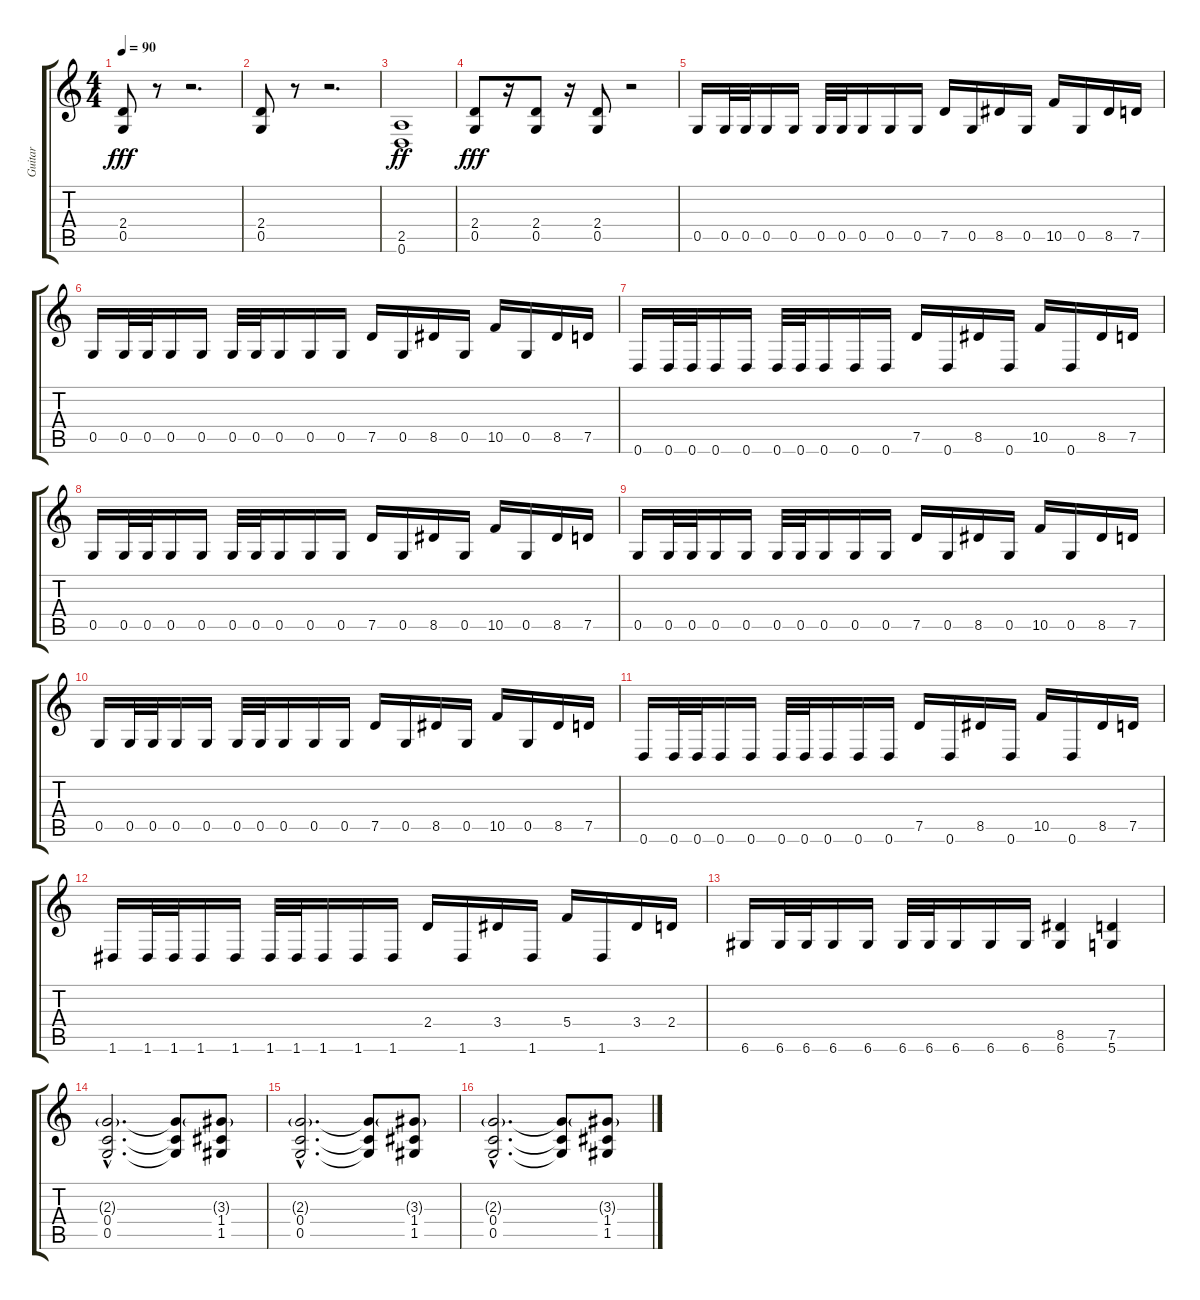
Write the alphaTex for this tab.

\track ("Guitar" "Guitar") {instrument distortionguitar}
\staff {score tabs}
\tuning (D4 A3 F3 C3 G2 D2) {hide}
\ts (4 4)
\tempo 90
\clef g2
\ks c
(2.4 0.5).8{dy fff instrument distortionguitar} r.8 r.2{d} |
(2.4 0.5).8 r.8 r.2{d} |
(2.5 0.6).1{dy ff} |
(2.4 0.5).8{dy fff} r.16 (2.4 0.5).8 r.16 (2.4 0.5).8 r.2 |
0.5.16 0.5.32 0.5.32 0.5.16 0.5.16 0.5.32 0.5.32 0.5.16 0.5.16 0.5.16 7.5.16 0.5.16 8.5.16 0.5.16 10.5.16 0.5.16 8.5.16 7.5.16 |
0.5.16 0.5.32 0.5.32 0.5.16 0.5.16 0.5.32 0.5.32 0.5.16 0.5.16 0.5.16 7.5.16 0.5.16 8.5.16 0.5.16 10.5.16 0.5.16 8.5.16 7.5.16 |
0.6.16 0.6.32 0.6.32 0.6.16 0.6.16 0.6.32 0.6.32 0.6.16 0.6.16 0.6.16 7.5.16 0.6.16 8.5.16 0.6.16 10.5.16 0.6.16 8.5.16 7.5.16 |
0.5.16 0.5.32 0.5.32 0.5.16 0.5.16 0.5.32 0.5.32 0.5.16 0.5.16 0.5.16 7.5.16 0.5.16 8.5.16 0.5.16 10.5.16 0.5.16 8.5.16 7.5.16 |
0.5.16 0.5.32 0.5.32 0.5.16 0.5.16 0.5.32 0.5.32 0.5.16 0.5.16 0.5.16 7.5.16 0.5.16 8.5.16 0.5.16 10.5.16 0.5.16 8.5.16 7.5.16 |
0.5.16 0.5.32 0.5.32 0.5.16 0.5.16 0.5.32 0.5.32 0.5.16 0.5.16 0.5.16 7.5.16 0.5.16 8.5.16 0.5.16 10.5.16 0.5.16 8.5.16 7.5.16 |
0.6.16 0.6.32 0.6.32 0.6.16 0.6.16 0.6.32 0.6.32 0.6.16 0.6.16 0.6.16 7.5.16 0.6.16 8.5.16 0.6.16 10.5.16 0.6.16 8.5.16 7.5.16 |
1.6.16 1.6.32 1.6.32 1.6.16 1.6.16 1.6.32 1.6.32 1.6.16 1.6.16 1.6.16 2.4.16 1.6.16 3.4.16 1.6.16 5.4.16 1.6.16 3.4.16 2.4.16 |
6.6.16 6.6.32 6.6.32 6.6.16 6.6.16 6.6.32 6.6.32 6.6.16 6.6.16 6.6.16 (8.5 6.6).4 (7.5 5.6).4 |
(2.3{g hac} 0.4{hac} 0.5{hac}).2{d} (2.3{t} 0.4{t} 0.5{t}).8 (3.3{g} 1.4 1.5).8 |
(2.3{g hac} 0.4{hac} 0.5{hac}).2{d} (2.3{t} 0.4{t} 0.5{t}).8 (3.3{g} 1.4 1.5).8 |
(2.3{g hac} 0.4{hac} 0.5{hac}).2{d} (2.3{t} 0.4{t} 0.5{t}).8 (3.3{g} 1.4 1.5).8
